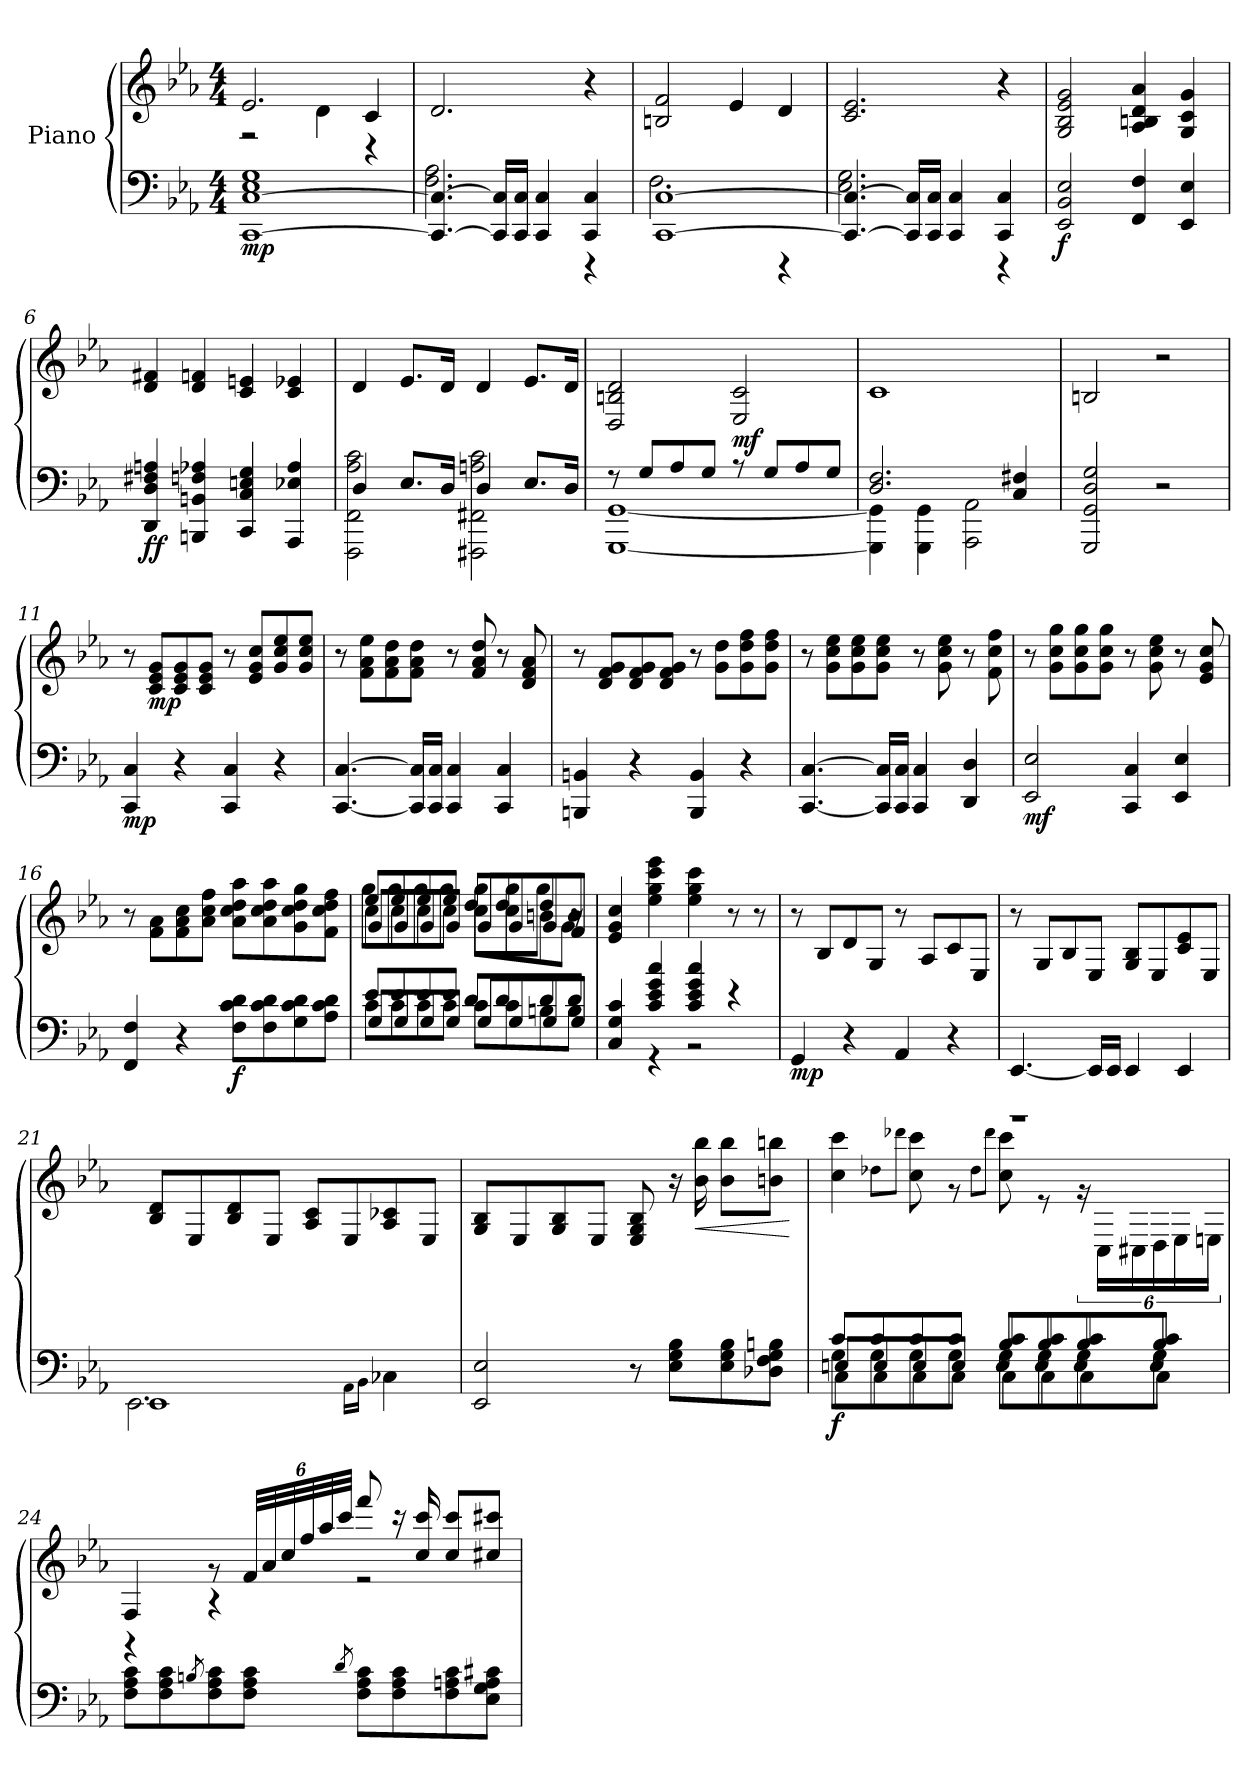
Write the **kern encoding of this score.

**kern	**kern	**dynam
*part1	*part1	*part1
*staff2	*staff1	*staff1/2
*I"Piano	*	*
*clefF4	*clefG2	*
*k[b-e-a-]	*k[b-e-a-]	*
*M4/4	*M4/4	*
*MM65	*MM65	*
=1	=1	=1
*^	*^	*
!	!	!	!	!LO:DY:b=2
[1CC [1C	1E- 1G	2.e-/	2r	mp
.	.	.	4d\	.
.	.	4c/	4r	.
*	*	*v	*v	*
=2	=2	=2	=2
4.CC/_ 4.C/_	2.F\ 2.A-\	2.d/	.
16CC/] 16C/]LL	.	.	.
16CC/ 16C/JJ	.	.	.
4CC/ 4C/	.	.	.
4CC/ 4C/	4r	4r	.
=3	=3	=3	=3
[1CC [1C	2.F\	2Bn/ 2f/	.
.	.	4e-/	.
.	4r	4d/	.
=4	=4	=4	=4
4.CC/_ 4.C/_	2.E-\ 2.G\	2.c/ 2.e-/	.
16CC/] 16C/]LL	.	.	.
16CC/ 16C/JJ	.	.	.
4CC/ 4C/	.	.	.
4CC/ 4C/	4r	4r	.
=5	=5	=5	=5
!	!	!	!LO:DY:b=2
*v	*v	*	*
2EE-/ 2BB-/ 2E-/	2G/ 2B-/ 2e-/ 2g/	f
4FF/ 4F/	4A-/ 4Bn/ 4d/ 4a-/	.
4EE-/ 4E-/	4G/ 4c/ 4g/	.
=6	=6	=6
!	!	!LO:DY:b=2
!	!	!LO:DY:n=1:b
4DD/ 4D/ 4F#X/ 4An/	4d/ 4f#X/	f f
4BBBn/ 4BBn/ 4Fn/ 4A-X/	4d/ 4fn/	.
4CC/ 4C/ 4En/ 4G/	4c/ 4en/	.
4AAA-/ 4E-X/ 4A-/	4c/ 4e-X/	.
!!LO:LB:g=z
=7	=7	=7
*^	*	*
4D/	2FFF\ 2FF\ 2A-\ 2c\	4d/	.
8.E-/L	.	8.e-/L	.
16D/Jk	.	16d/Jk	.
4D/	2FFF#X\ 2FF#X\ 2An\ 2c\	4d/	.
8.E-/L	.	8.e-/L	.
16D/Jk	.	16d/Jk	.
=8	=8	=8	=8
8r	[1GGG [1GG	2D/ 2Bn/ 2d/	.
8G/L	.	.	.
8A-/	.	.	.
8G/J	.	.	.
!	!	!	!LO:DY:b
8r	.	2E-/ 2c/	mf
8G/L	.	.	.
8A-/	.	.	.
8G/J	.	.	.
=9	=9	=9	=9
2.D/ 2.F/	4GGG\] 4GG\]	1c	.
.	4GGG\ 4GG\	.	.
.	2AAA-\ 2AA-\	.	.
4C/ 4F#X/	.	.	.
*v	*v	*	*
=10	=10	=10
2GGG/ 2GG/ 2D/ 2G/	2Bn/	.
2r	2r	.
=11	=11	=11
!	!	!LO:DY:b=2
4CC/ 4C/	8r	mp
!	!	!LO:DY:b
.	8c/ 8e-/ 8g/L	mp
4r	8c/ 8e-/ 8g/	.
.	8c/ 8e-/ 8g/J	.
4CC/ 4C/	8r	.
.	8e-/ 8g/ 8cc/L	.
4r	8g/ 8cc/ 8ee-/	.
.	8g/ 8cc/ 8ee-/J	.
!!LO:LB:g=z
=12	=12	=12
[4.CC/ [4.C/	8r	.
.	8f\ 8a-\ 8ee-\L	.
.	8f\ 8a-\ 8dd\	.
16CC/] 16C/]LL	8f\ 8a-\ 8dd\J	.
16CC/ 16C/JJ	.	.
4CC/ 4C/	8r	.
.	8f/ 8a-/ 8dd/	.
4CC/ 4C/	8r	.
.	8d/ 8f/ 8a-/	.
=13	=13	=13
4BBBn/ 4BBn/	8r	.
.	8d/ 8f/ 8g/L	.
4r	8d/ 8f/ 8g/	.
.	8d/ 8f/ 8g/J	.
4BBB/ 4BB/	8r	.
.	8g\ 8dd\L	.
4r	8g\ 8dd\ 8ff\	.
.	8g\ 8dd\ 8ff\J	.
=14	=14	=14
[4.CC/ [4.C/	8r	.
.	8g\ 8cc\ 8ee-\L	.
.	8g\ 8cc\ 8ee-\	.
16CC/] 16C/]LL	8g\ 8cc\ 8ee-\J	.
16CC/ 16C/JJ	.	.
4CC/ 4C/	8r	.
.	8g\ 8cc\ 8ee-\	.
4DD/ 4D/	8r	.
.	8f\ 8cc\ 8ff\	.
=15	=15	=15
!	!	!LO:DY:b=2
2EE-/ 2E-/	8r	mf
.	8g\ 8cc\ 8gg\L	.
.	8g\ 8cc\ 8gg\	.
.	8g\ 8cc\ 8gg\J	.
4CC/ 4C/	8r	.
.	8g\ 8cc\ 8ee-\	.
4EE-/ 4E-/	8r	.
.	8e-/ 8g/ 8cc/	.
!!LO:LB:g=z
=16	=16	=16
*	*MM60	*
4FF/ 4F/	8r	.
.	8f\ 8a-\L	.
4r	8f\ 8a-\ 8cc\	.
.	8a-\ 8cc\ 8ff\J	.
!	!	!LO:DY:b=2
8F\ 8c\ 8d\L	8a-\ 8cc\ 8dd\ 8aa-\L	f
8F\ 8c\ 8d\	8a-\ 8cc\ 8dd\ 8aa-\	.
8G\ 8c\ 8d\	8g\ 8cc\ 8dd\ 8gg\	.
8A-\ 8c\ 8d\J	8f\ 8cc\ 8dd\ 8ff\J	.
=17	=17	=17
*	*MM50	*
*^	*^	*
*	*^	*	*^	*
*	*	*	*	*	*^	*
8G/L	8c\L	8e-/L	8g/L	8cc\L	8ee-/L	8gg\L	.
8G/	8c\	8e-/	8g/	8cc\	8ee-/	8gg\	.
8G/	8c\	8e-/	8g/	8cc\	8ee-/	8gg\	.
8G/J	8c\J	8e-/J	8g/J	8cc\J	8ee-/J	8gg\J	.
8G/L	8c\L	8d/L	8g/L	8cc\L	8dd/L	8gg\L	.
8G/	8c\	8d/	8g/	8cc\	8dd/	8gg\	.
*	*	*	*MM30	*	*	*	*
8G/	8Bn\	8d/	8g/	8bn\	8dd/	8gg\J	.
8G/J	8B\J	8d/J	8f/J	8g\J	8b/J	8r	.
*v	*v	*v	*	*	*	*	*
*	*v	*v	*v	*v	*
=18	=18	=18
*	*MM60	*
*^	*	*
4C/	4C/ 4G/ 4c/	4e-/ 4g/ 4cc/	.
4c/ 4e-/ 4g/ 4cc/	4r	4ee-\ 4gg\ 4ccc\ 4eee-\	.
4c/ 4e-/ 4g/ 4cc/	2r	4ee-\ 4gg\ 4ccc\	.
4r	.	8r	.
.	.	8r	.
*v	*v	*	*
=19	=19	=19
*	*MM65	*
!	!	!LO:DY:b=2
4GG/	8r	mp
.	8B-/L	.
4r	8d/	.
.	8G/J	.
4AA-/	8r	.
.	8A-/L	.
4r	8c/	.
.	8E-/J	.
!!LO:LB:g=z
=20	=20	=20
[4.EE-/	8r	.
.	8G/L	.
.	8B-/	.
16EE-/LL]	8E-/J	.
16EE-/JJ	.	.
4EE-/	8G/ 8B-/L	.
.	8E-/	.
4EE-/	8c/ 8e-/	.
.	8E-/J	.
=21	=21	=21
*^	*	*
1EE-	2.EE-\	8B-/ 8d/L	.
.	.	8E-/	.
.	.	8B-/ 8d/	.
.	.	8E-/J	.
.	.	8A-/ 8c/L	.
.	.	8E-/	.
.	16qAA-\LL	.	.
.	16qBB-\JJ	.	.
.	4C-X\	8A-/ 8c-X/	.
.	.	8E-/J	.
*v	*v	*	*
=22	=22	=22
2EE-/ 2E-/	8G/ 8B-/L	.
.	8E-/	.
.	8G/ 8B-/	.
.	8E-/J	.
8r	8E-/ 8G/ 8B-/	.
8E-\ 8G\ 8B-\L	16r	.
!	!	!LO:HP:b
.	16b-\ 16bb-\	<
*	*MM55	*
8E-\ 8G\ 8B-\	8b-\ 8bb-\L	.
8D-X\ 8F\ 8G\ 8Bn\J	8bn\ 8bbn\J	.
.	.	[
!!LO:PB:g=z
=23	=23	=23
*	*MM60	*
*^	*^	*
*	*^	*	*	*
*	*	*^	*	*	*
!	!	!	!	!	!	!LO:DY:b=2
8c/L	8G\L	8En/L	8C\L	1r	4cc\ 4ccc\	f
8c/	8G\	8E/	8C\	.	.	.
.	.	.	.	.	8qdd-X\L	.
.	.	.	.	.	8qddd-X\J	.
8c/	8G\	8E/	8C\	.	8cc\ 8ccc\	.
8c/J	8G\J	8E/J	8C\J	.	8r	.
.	.	.	.	.	8qdd-\L	.
.	.	.	.	.	8qddd-\J	.
8B-/ 8c/L	8G\L	8E/L	8C\L	.	8cc\ 8ccc\	.
8B-/ 8c/	8G\	8E/	8C\	.	8r	.
*	*	*	*	*MM55	*	*
8B-/ 8c/	8G\	8E/	8C\	.	24r	.
.	.	.	.	.	24C\LL	.
.	.	.	.	.	24C#X\	.
8B-/ 8c/J	8G\J	8E/J	8C\J	.	24D\	.
.	.	.	.	.	24E-\	.
.	.	.	.	.	24En\JJ	.
*v	*v	*v	*v	*	*	*
=24	=24	=24	=24
*	*MM60	*	*
8F\ 8A-\ 8c\L	4F/	4r	.
8F\ 8A-\ 8c\	.	.	.
8qBn/	.	.	.
8F\ 8A-\ 8c\	8rg	4r	.
*	*Xbrackettup	*	*
8F\ 8A-\ 8c\J	48f/LLL	.	.
.	48a-/	.	.
.	48cc/	.	.
.	48ff/	.	.
.	48aa-/	.	.
.	48ccc/JJJ	.	.
8qd/	.	.	.
8F\ 8A-\ 8c\L	8fff/	2r	.
8F\ 8A-\ 8c\	16r	.	.
.	16cc/ 16ccc/	.	.
*	*MM55	*	*
8F\ 8An\ 8c\	8cc/ 8ccc/L	.	.
8E-\ 8G\ 8A\ 8c#X\J	8cc#X/ 8ccc#X/J	.	.
*	*v	*v	*
=	=	=
*-	*-	*-
